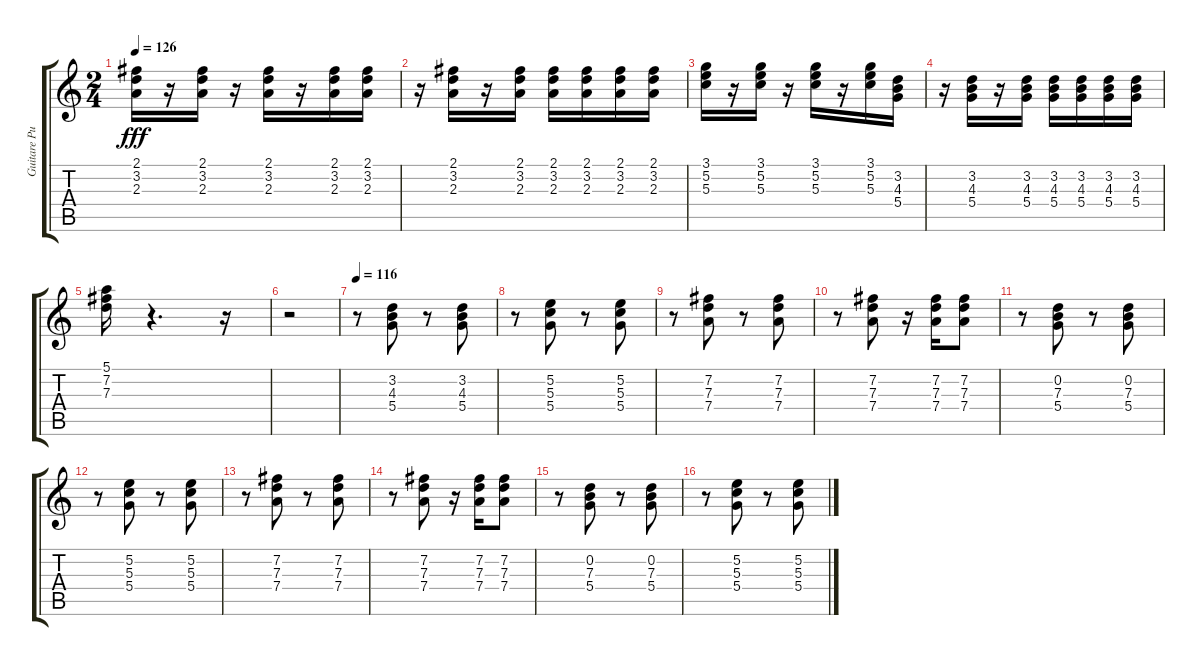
\track ("Guitare Pulpul" "Guitare Pu") {instrument electricguitarclean}
\staff {score tabs}
\tuning (E4 B3 G3 D3 A2 E2) {hide}
\ts (2 4)
\tempo 126
\clef g2
\ks c
(2.1 3.2 2.3).16{dy fff} r.16 (2.1 3.2 2.3).16 r.16 (2.1 3.2 2.3).16 r.16 (2.1 3.2 2.3).16 (2.1 3.2 2.3).16 |
r.16 (2.1 3.2 2.3).16 r.16 (2.1 3.2 2.3).16 (2.1 3.2 2.3).16 (2.1 3.2 2.3).16 (2.1 3.2 2.3).16 (2.1 3.2 2.3).16 |
(3.1 5.2 5.3).16 r.16 (3.1 5.2 5.3).16 r.16 (3.1 5.2 5.3).16 r.16 (3.1 5.2 5.3).16 (3.2 4.3 5.4).16 |
r.16 (3.2 4.3 5.4).16 r.16 (3.2 4.3 5.4).16 (3.2 4.3 5.4).16 (3.2 4.3 5.4).16 (3.2 4.3 5.4).16 (3.2 4.3 5.4).16 |
(5.1 7.2 7.3).16 r.4{d} r.16 |
r.2 |
\tempo 116
r.8 (3.2 4.3 5.4).8 r.8 (3.2 4.3 5.4).8 |
r.8 (5.2 5.3 5.4).8 r.8 (5.2 5.3 5.4).8 |
r.8 (7.2 7.3 7.4).8 r.8 (7.2 7.3 7.4).8 |
r.8 (7.2 7.3 7.4).8 r.16 (7.2 7.3 7.4).16 (7.2 7.3 7.4).8 |
r.8 (0.2 7.3 5.4).8 r.8 (0.2 7.3 5.4).8 |
r.8 (5.2 5.3 5.4).8 r.8 (5.2 5.3 5.4).8 |
r.8 (7.2 7.3 7.4).8 r.8 (7.2 7.3 7.4).8 |
r.8 (7.2 7.3 7.4).8 r.16 (7.2 7.3 7.4).16 (7.2 7.3 7.4).8 |
r.8 (0.2 7.3 5.4).8 r.8 (0.2 7.3 5.4).8 |
r.8 (5.2 5.3 5.4).8 r.8 (5.2 5.3 5.4).8
